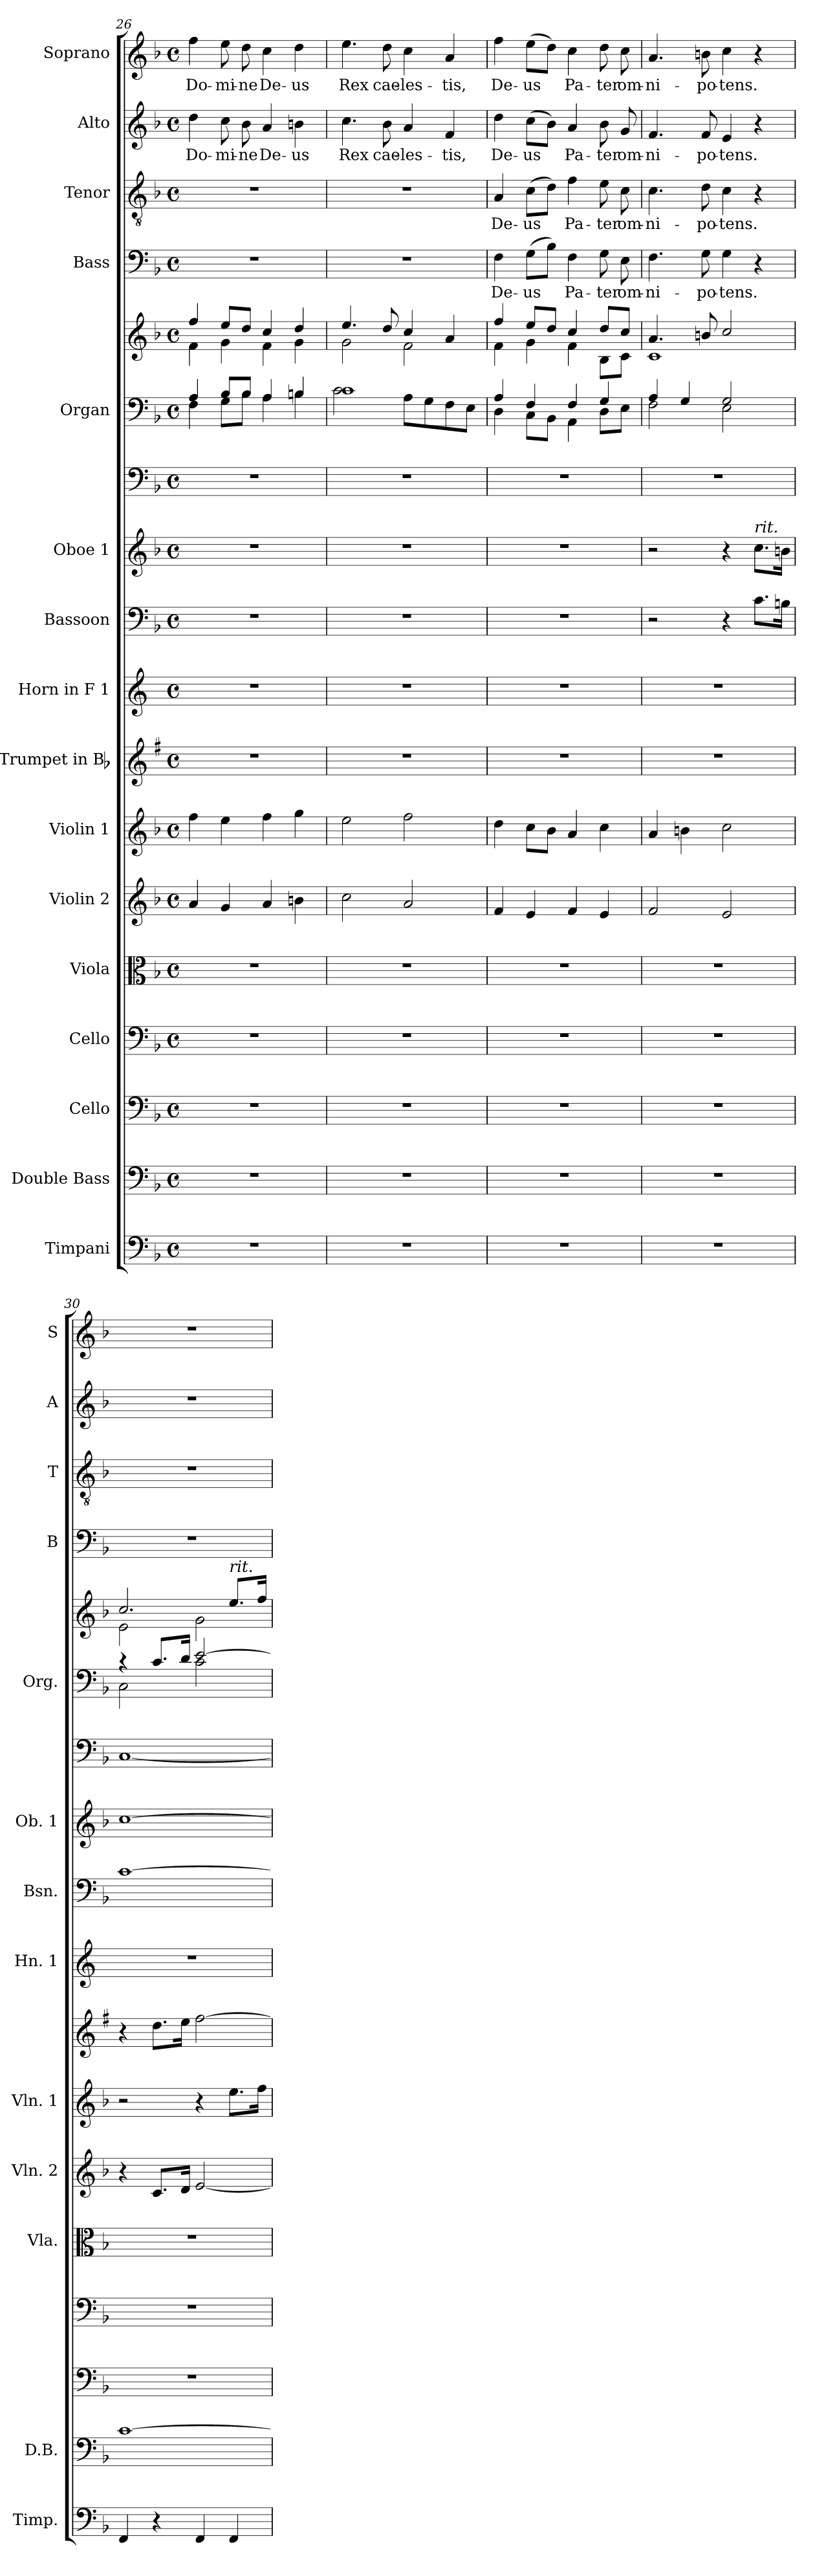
**kern	**kern	**kern	**kern	**kern	**kern	**kern	**kern	**kern	**kern	**kern	**kern	**kern	**kern	**kern	**text	**kern	**text	**kern	**text	**kern	**text
*part17	*part16	*part15	*part14	*part13	*part12	*part11	*part10	*part9	*part8	*part7	*part6	*part5	*part5	*part4	*part4	*part3	*part3	*part2	*part2	*part1	*part1
*staff18	*staff17	*staff16	*staff15	*staff14	*staff13	*staff12	*staff11	*staff10	*staff9	*staff8	*staff7	*staff6	*staff5	*staff4	*staff4	*staff3	*staff3	*staff2	*staff2	*staff1	*staff1
*I"Timpani	*I"Double Bass	*I"Cello	*I"Cello	*I"Viola	*I"Violin 2	*I"Violin 1	*I"Trumpet in Bb	*I"Horn in F 1	*I"Bassoon	*I"Oboe 1	*	*I"Organ	*	*I"Bass	*	*I"Tenor	*	*I"Alto	*	*I"Soprano	*
*I'Timp.	*I'D.B.	*	*	*I'Vla.	*I'Vln. 2	*I'Vln. 1	*	*I'Hn. 1	*I'Bsn.	*I'Ob. 1	*	*I'Org.	*	*I'B	*	*I'T	*	*I'A	*	*I'S	*
*clefF4	*clefF4	*clefF4	*clefF4	*clefC3	*clefG2	*clefG2	*clefG2	*clefG2	*clefF4	*clefG2	*clefF4	*clefF4	*clefG2	*clefF4	*	*clefGv2	*	*clefG2	*	*clefG2	*
*	*ITrd7c12	*	*	*	*	*	*ITrd1c2	*ITrd4c7	*	*	*	*	*	*	*	*	*	*	*	*	*
*k[b-]	*k[b-]	*k[b-]	*k[b-]	*k[b-]	*k[b-]	*k[b-]	*k[b-]	*k[b-]	*k[b-]	*k[b-]	*k[b-]	*k[b-]	*k[b-]	*k[b-]	*	*k[b-]	*	*k[b-]	*	*k[b-]	*
*F:	*F:	*F:	*F:	*F:	*F:	*F:	*F:	*F:	*F:	*F:	*F:	*F:	*F:	*F:	*	*F:	*	*F:	*	*F:	*
*M4/4	*M4/4	*M4/4	*M4/4	*M4/4	*M4/4	*M4/4	*M4/4	*M4/4	*M4/4	*M4/4	*M4/4	*M4/4	*M4/4	*M4/4	*	*M4/4	*	*M4/4	*	*M4/4	*
*met(c)	*met(c)	*met(c)	*met(c)	*met(c)	*met(c)	*met(c)	*met(c)	*met(c)	*met(c)	*met(c)	*met(c)	*met(c)	*met(c)	*met(c)	*	*met(c)	*	*met(c)	*	*met(c)	*
=26	=26	=26	=26	=26	=26	=26	=26	=26	=26	=26	=26	=26	=26	=26	=26	=26	=26	=26	=26	=26	=26
*	*	*	*	*	*	*	*	*	*	*	*	*^	*^	*	*	*	*	*	*	*	*
!	!	!	!	!	!	!	!	!	!	!	!	!	!	!	!	!	!	!	!	!	!LO:LY:b	!	!LO:LY:b
1r	1r	1r	1r	1r	4a/	4ff\	1r	1r	1r	1r	1r	4A/	4F\	4ff/	4f\	1r	.	1r	.	4dd\	Do-	4ff\	Do-
!	!	!	!	!	!	!	!	!	!	!	!	!	!	!	!	!	!	!	!	!	!LO:LY:b	!	!LO:LY:b
.	.	.	.	.	4g/	4ee\	.	.	.	.	.	8B-/L	8G\L	8ee/L	4g\	.	.	.	.	8cc\	-mi-	8ee\	-mi-
!	!	!	!	!	!	!	!	!	!	!	!	!	!	!	!	!	!	!	!	!	!LO:LY:b	!	!LO:LY:b
.	.	.	.	.	.	.	.	.	.	.	.	8B-/J	8B-\J	8dd/J	.	.	.	.	.	8b-\	-ne	8dd\	-ne
!	!	!	!	!	!	!	!	!	!	!	!	!	!	!	!	!	!	!	!	!	!LO:LY:b	!	!LO:LY:b
.	.	.	.	.	4a/	4ff\	.	.	.	.	.	4A/	4A\	4cc/	4f\	.	.	.	.	4a/	De-	4cc\	De-
!	!	!	!	!	!	!	!	!	!	!	!	!	!	!	!	!	!	!	!	!	!LO:LY:b	!	!LO:LY:b
.	.	.	.	.	4bn\	4gg\	.	.	.	.	.	4Bn/	4B\	4dd/	4g\	.	.	.	.	4bn\	-us	4dd\	-us
=27	=27	=27	=27	=27	=27	=27	=27	=27	=27	=27	=27	=27	=27	=27	=27	=27	=27	=27	=27	=27	=27	=27	=27
!	!	!	!	!	!	!	!	!	!	!	!	!	!	!	!	!	!	!	!	!	!LO:LY:b	!	!LO:LY:b
1r	1r	1r	1r	1r	2cc\	2ee\	1r	1r	1r	1r	1r	1c	2c\	4.ee/	2g\	1r	.	1r	.	4.cc\	Rex	4.ee\	Rex
!	!	!	!	!	!	!	!	!	!	!	!	!	!	!	!	!	!	!	!	!	!LO:LY:b	!	!LO:LY:b
.	.	.	.	.	.	.	.	.	.	.	.	.	.	8dd/	.	.	.	.	.	8b-\	cae-	8dd\	cae-
!	!	!	!	!	!	!	!	!	!	!	!	!	!	!	!	!	!	!	!	!	!LO:LY:b	!	!LO:LY:b
.	.	.	.	.	2a/	2ff\	.	.	.	.	.	.	8A\L	4cc/	2f\	.	.	.	.	4a/	-les-	4cc\	-les-
.	.	.	.	.	.	.	.	.	.	.	.	.	8G\	.	.	.	.	.	.	.	.	.	.
!	!	!	!	!	!	!	!	!	!	!	!	!	!	!	!	!	!	!	!	!	!LO:LY:b	!	!LO:LY:b
.	.	.	.	.	.	.	.	.	.	.	.	.	8F\	4a/	.	.	.	.	.	4f/	-tis,	4a/	-tis,
.	.	.	.	.	.	.	.	.	.	.	.	.	8E\J	.	.	.	.	.	.	.	.	.	.
=28	=28	=28	=28	=28	=28	=28	=28	=28	=28	=28	=28	=28	=28	=28	=28	=28	=28	=28	=28	=28	=28	=28	=28
!	!	!	!	!	!	!	!	!	!	!	!	!	!	!	!	!	!LO:LY:b	!	!LO:LY:b	!	!LO:LY:b	!	!LO:LY:b
1r	1r	1r	1r	1r	4f/	4dd\	1r	1r	1r	1r	1r	4A/	4D\	4ff/	4f\	4F\	De-	4A/	De-	4dd\	De-	4ff\	De-
!	!	!	!	!	!	!	!	!	!	!	!	!	!	!	!	!	!LO:LY:b	!	!LO:LY:b	!	!LO:LY:b	!	!LO:LY:b
.	.	.	.	.	4e/	8cc\L	.	.	.	.	.	4F/	8C\L	8ee/L	4g\	(>8G\L	-us	(>8c\L	-us	(>8cc\L	-us	(>8ee\L	-us
.	.	.	.	.	.	8b-\J	.	.	.	.	.	.	8BB-\J	8dd/J	.	8B-\J)	.	8d\J)	.	8b-\J)	.	8dd\J)	.
!	!	!	!	!	!	!	!	!	!	!	!	!	!	!	!	!	!LO:LY:b	!	!LO:LY:b	!	!LO:LY:b	!	!LO:LY:b
.	.	.	.	.	4f/	4a/	.	.	.	.	.	4F/	4AA\	4cc/	4f\	4F\	Pa-	4f\	Pa-	4a/	Pa-	4cc\	Pa-
!	!	!	!	!	!	!	!	!	!	!	!	!	!	!	!	!	!LO:LY:b	!	!LO:LY:b	!	!LO:LY:b	!	!LO:LY:b
.	.	.	.	.	4e/	4cc\	.	.	.	.	.	4G/	8D\L	8dd/L	8B-\L	8G\	-ter	8e\	-ter	8b-\	-ter	8dd\	-ter
!	!	!	!	!	!	!	!	!	!	!	!	!	!	!	!	!	!LO:LY:b	!	!LO:LY:b	!	!LO:LY:b	!	!LO:LY:b
.	.	.	.	.	.	.	.	.	.	.	.	.	8E\J	8cc/J	8c\J	8E\	om-	8c\	om-	8g/	om-	8cc\	om-
=29	=29	=29	=29	=29	=29	=29	=29	=29	=29	=29	=29	=29	=29	=29	=29	=29	=29	=29	=29	=29	=29	=29	=29
!	!	!	!	!	!	!	!	!	!	!	!	!	!	!	!	!	!LO:LY:b	!	!LO:LY:b	!	!LO:LY:b	!	!LO:LY:b
1r	1r	1r	1r	1r	2f/	4a/	1r	1r	2r	2r	1r	4A/	2F\	4.a/	1c	4.F\	-ni-	4.c\	-ni-	4.f/	-ni-	4.a/	-ni-
.	.	.	.	.	.	4bn\	.	.	.	.	.	4G/	.	.	.	.	.	.	.	.	.	.	.
!	!	!	!	!	!	!	!	!	!	!	!	!	!	!	!	!	!LO:LY:b	!	!LO:LY:b	!	!LO:LY:b	!	!LO:LY:b
.	.	.	.	.	.	.	.	.	.	.	.	.	.	8bn/	.	8G\	-po-	8d\	-po-	8f/	-po-	8bn\	-po-
!	!	!	!	!	!	!	!	!	!	!	!	!	!	!	!	!	!LO:LY:b	!	!LO:LY:b	!	!LO:LY:b	!	!LO:LY:b
.	.	.	.	.	2e/	2cc\	.	.	4r	4r	.	2G/	2E\	2cc/	.	4G\	-tens.	4c\	-tens.	4e/	-tens.	4cc\	-tens.
!	!	!	!	!	!	!	!	!	!	!LO:TX:a:i:t=rit.	!	!	!	!	!	!	!	!	!	!	!	!	!
.	.	.	.	.	.	.	.	.	8.c\L	8.cc\L	.	.	.	.	.	4r	.	4r	.	4r	.	4r	.
.	.	.	.	.	.	.	.	.	16Bn\Jk	16bn\Jk	.	.	.	.	.	.	.	.	.	.	.	.	.
=30	=30	=30	=30	=30	=30	=30	=30	=30	=30	=30	=30	=30	=30	=30	=30	=30	=30	=30	=30	=30	=30	=30	=30
4FF/	[1C	1r	1r	1r	4r	2r	4r	1r	[1c	[1cc	[1C	4rc	2C\	2.cc/	2e\	1r	.	1r	.	1r	.	1r	.
4r	.	.	.	.	8.c/L	.	8.cc\L	.	.	.	.	8.c/L	.	.	.	.	.	.	.	.	.	.	.
.	.	.	.	.	16d/Jk	.	16dd\Jk	.	.	.	.	16d/Jk	.	.	.	.	.	.	.	.	.	.	.
4FF/	.	.	.	.	[2e/	4r	[2ee\	.	.	.	.	[>2e/	2c\	.	2g\	.	.	.	.	.	.	.	.
!	!	!	!	!	!	!	!	!	!	!	!	!	!	!LO:TX:a:i:t=rit.	!	!	!	!	!	!	!	!	!
4FF/	.	.	.	.	.	8.ee\L	.	.	.	.	.	.	.	8.ee/L	.	.	.	.	.	.	.	.	.
.	.	.	.	.	.	16ff\Jk	.	.	.	.	.	.	.	16ff/Jk	.	.	.	.	.	.	.	.	.
*	*	*	*	*	*	*	*	*	*	*	*	*v	*v	*	*	*	*	*	*	*	*	*	*
*	*	*	*	*	*	*	*	*	*	*	*	*	*v	*v	*	*	*	*	*	*	*	*
=	=	=	=	=	=	=	=	=	=	=	=	=	=	=	=	=	=	=	=	=	=
*-	*-	*-	*-	*-	*-	*-	*-	*-	*-	*-	*-	*-	*-	*-	*-	*-	*-	*-	*-	*-	*-
